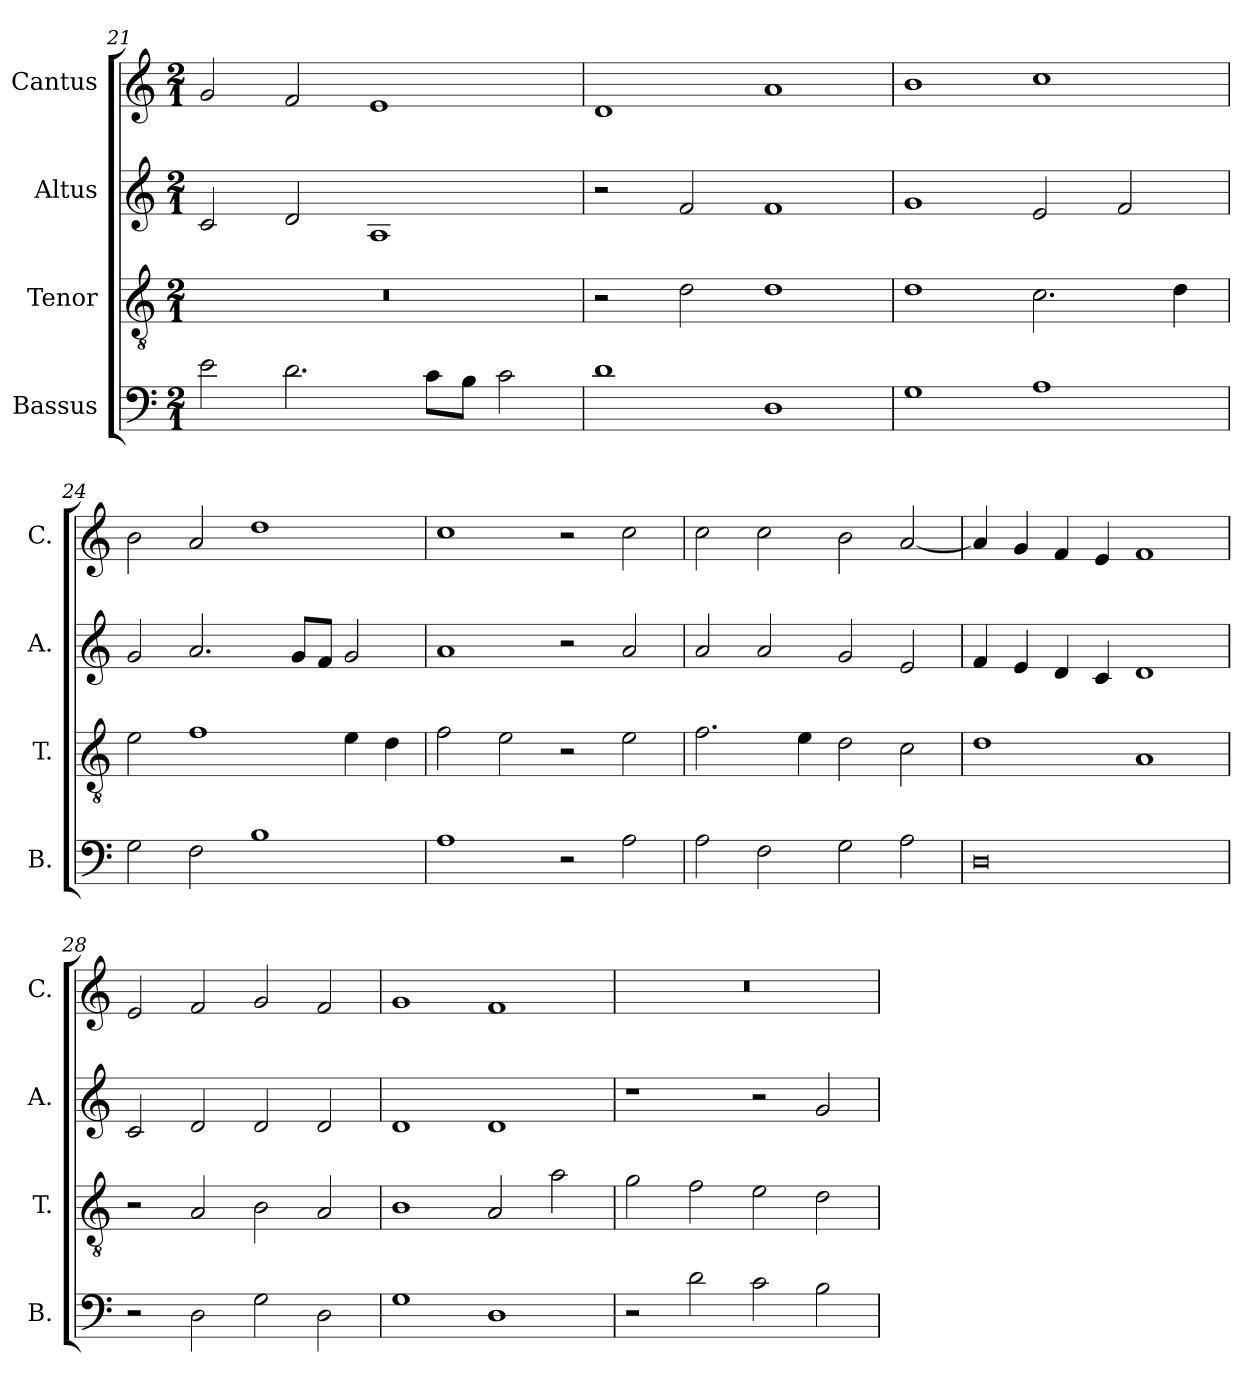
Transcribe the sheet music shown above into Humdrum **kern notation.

**kern	**kern	**kern	**kern
*part4	*part3	*part2	*part1
*staff4	*staff3	*staff2	*staff1
*I"Bassus	*I"Tenor	*I"Altus	*I"Cantus
*I'B.	*I'T.	*I'A.	*I'C.
*clefF4	*clefGv2	*clefG2	*clefG2
*k[]	*k[]	*k[]	*k[]
*M2/1	*M2/1	*M2/1	*M2/1
=21	=21	=21	=21
2e\	0r	2c/	2g/
2.d\	.	2d/	2f/
.	.	1A	1e
8c\L	.	.	.
8B\J	.	.	.
2c\	.	.	.
=22	=22	=22	=22
1d	2r	2r	1d
.	2d\	2f/	.
1D	1d	1f	1a
!!LO:LB:g=z
=23	=23	=23	=23
1G	1d	1g	1b
1A	2.c\	2e/	1cc
.	.	2f/	.
.	4d\	.	.
=24	=24	=24	=24
2G\	2e\	2g/	2b\
2F\	1f	2.a/	2a/
1B	.	.	1dd
.	.	8g/L	.
.	.	8f/J	.
.	4e\	2g/	.
.	4d\	.	.
=25	=25	=25	=25
1A	2f\	1a	1cc
.	2e\	.	.
2r	2r	2r	2r
2A\	2e\	2a/	2cc\
=26	=26	=26	=26
2A\	2.f\	2a/	2cc\
2F\	.	2a/	2cc\
.	4e\	.	.
2G\	2d\	2g/	2b\
2A\	2c\	2e/	[2a/
=27	=27	=27	=27
0D	1d	4f/	4a/]
.	.	4e/	4g/
.	.	4d/	4f/
.	.	4c/	4e/
.	1A	1d	1f
=28	=28	=28	=28
2r	2r	2c/	2e/
2D\	2A/	2d/	2f/
2G\	2B\	2d/	2g/
2D\	2A/	2d/	2f/
=29	=29	=29	=29
1G	1B	1d	1g
1D	2A/	1d	1f
.	2a\	.	.
!!LO:LB:g=z
=30	=30	=30	=30
2r	2g\	1r	0r
2d\	2f\	.	.
2c\	2e\	2r	.
2B\	2d\	2g/	.
=	=	=	=
*-	*-	*-	*-
